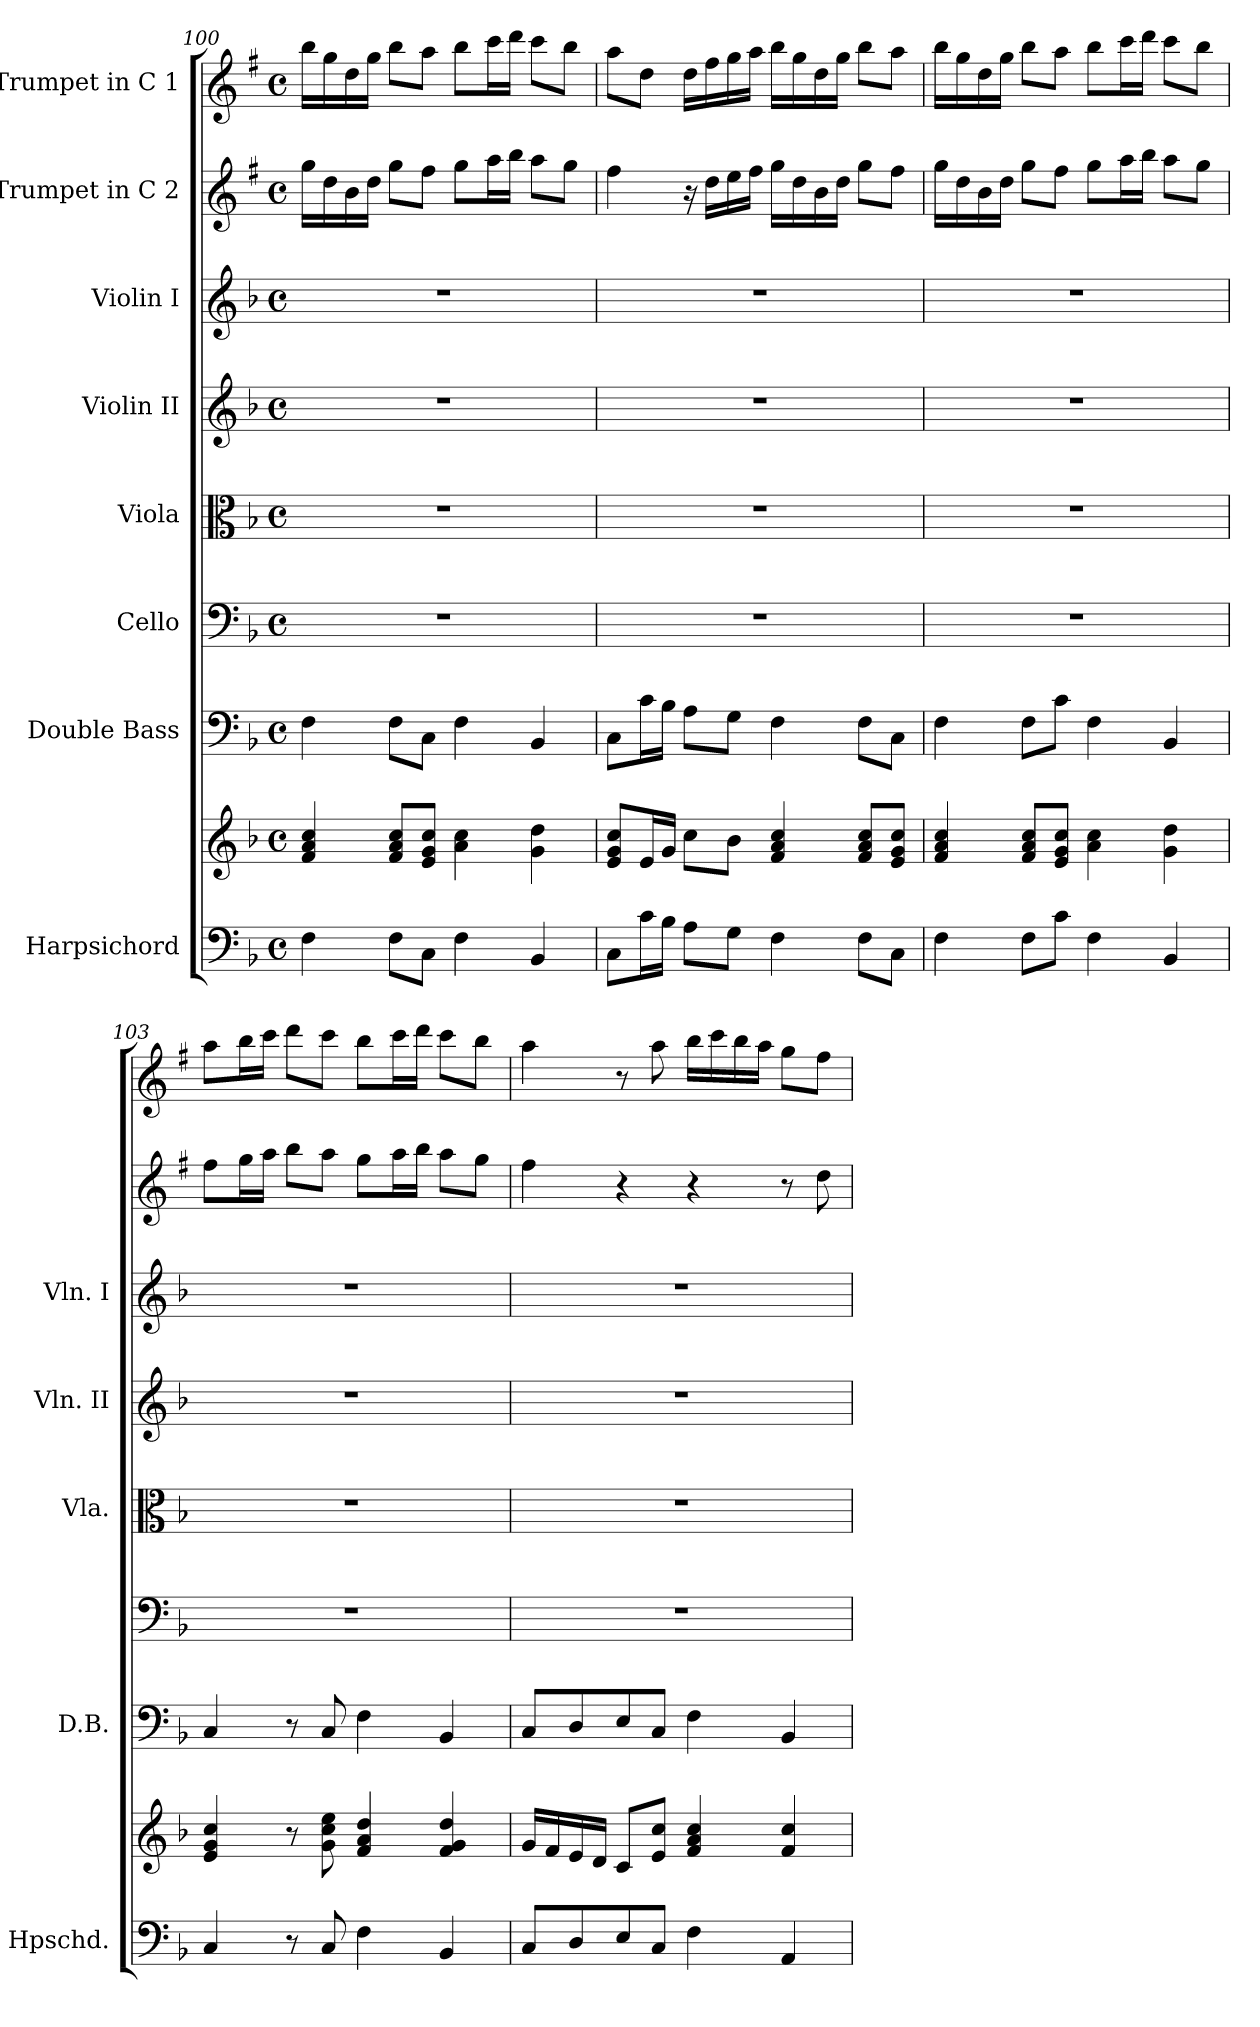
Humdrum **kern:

**kern	**kern	**kern	**kern	**kern	**kern	**kern	**kern	**kern
*part8	*part8	*part7	*part6	*part5	*part4	*part3	*part2	*part1
*staff9	*staff8	*staff7	*staff6	*staff5	*staff4	*staff3	*staff2	*staff1
*I"Harpsichord	*	*I"Double Bass	*I"Cello	*I"Viola	*I"Violin II	*I"Violin I	*I"Trumpet in C 2	*I"Trumpet in C 1
*I'Hpschd.	*	*I'D.B.	*	*I'Vla.	*I'Vln. II	*I'Vln. I	*	*
*clefF4	*clefG2	*clefF4	*clefF4	*clefC3	*clefG2	*clefG2	*clefG2	*clefG2
*	*	*ITrd7c12	*	*	*	*	*ITrd1c2	*ITrd1c2
*k[b-]	*k[b-]	*k[b-]	*k[b-]	*k[b-]	*k[b-]	*k[b-]	*k[b-]	*k[b-]
*F:	*F:	*F:	*F:	*F:	*F:	*F:	*F:	*F:
*M4/4	*M4/4	*M4/4	*M4/4	*M4/4	*M4/4	*M4/4	*M4/4	*M4/4
*met(c)	*met(c)	*met(c)	*met(c)	*met(c)	*met(c)	*met(c)	*met(c)	*met(c)
=100	=100	=100	=100	=100	=100	=100	=100	=100
4F\	4f/ 4a/ 4cc/	4FF\	1r	1r	1r	1r	16ff\LL	16aa\LL
.	.	.	.	.	.	.	16cc\	16ff\
.	.	.	.	.	.	.	16a\	16cc\
.	.	.	.	.	.	.	16cc\JJ	16ff\JJ
8F\L	8f/ 8a/ 8cc/L	8FF\L	.	.	.	.	8ff\L	8aa\L
8C\J	8e/ 8g/ 8cc/J	8CC\J	.	.	.	.	8ee\J	8gg\J
4F\	4a\ 4cc\	4FF\	.	.	.	.	8ff\L	8aa\L
.	.	.	.	.	.	.	16gg\L	16bb-\L
.	.	.	.	.	.	.	16aa\JJ	16ccc\JJ
4BB-/	4g\ 4dd\	4BBB-/	.	.	.	.	8gg\L	8bb-\L
.	.	.	.	.	.	.	8ff\J	8aa\J
!!LO:PB:g=z
=101	=101	=101	=101	=101	=101	=101	=101	=101
8C\L	8e/ 8g/ 8cc/L	8CC\L	1r	1r	1r	1r	4ee\	8gg\L
16c\L	16e/L	16C\L	.	.	.	.	.	8cc\J
16B-\JJ	16g/JJ	16BB-\JJ	.	.	.	.	.	.
8A\L	8cc\L	8AA\L	.	.	.	.	16r	16cc\LL
.	.	.	.	.	.	.	16cc\LL	16ee\
8G\J	8b-\J	8GG\J	.	.	.	.	16dd\	16ff\
.	.	.	.	.	.	.	16ee\JJ	16gg\JJ
4F\	4f/ 4a/ 4cc/	4FF\	.	.	.	.	16ff\LL	16aa\LL
.	.	.	.	.	.	.	16cc\	16ff\
.	.	.	.	.	.	.	16a\	16cc\
.	.	.	.	.	.	.	16cc\JJ	16ff\JJ
8F\L	8f/ 8a/ 8cc/L	8FF\L	.	.	.	.	8ff\L	8aa\L
8C\J	8e/ 8g/ 8cc/J	8CC\J	.	.	.	.	8ee\J	8gg\J
=102	=102	=102	=102	=102	=102	=102	=102	=102
4F\	4f/ 4a/ 4cc/	4FF\	1r	1r	1r	1r	16ff\LL	16aa\LL
.	.	.	.	.	.	.	16cc\	16ff\
.	.	.	.	.	.	.	16a\	16cc\
.	.	.	.	.	.	.	16cc\JJ	16ff\JJ
8F\L	8f/ 8a/ 8cc/L	8FF\L	.	.	.	.	8ff\L	8aa\L
8c\J	8e/ 8g/ 8cc/J	8C\J	.	.	.	.	8ee\J	8gg\J
4F\	4a\ 4cc\	4FF\	.	.	.	.	8ff\L	8aa\L
.	.	.	.	.	.	.	16gg\L	16bb-\L
.	.	.	.	.	.	.	16aa\JJ	16ccc\JJ
4BB-/	4g\ 4dd\	4BBB-/	.	.	.	.	8gg\L	8bb-\L
.	.	.	.	.	.	.	8ff\J	8aa\J
!!LO:PB:g=z
=103	=103	=103	=103	=103	=103	=103	=103	=103
4C/	4e/ 4g/ 4cc/	4CC/	1r	1r	1r	1r	8ee\L	8gg\L
.	.	.	.	.	.	.	16ff\L	16aa\L
.	.	.	.	.	.	.	16gg\JJ	16bb-\JJ
8r	8r	8r	.	.	.	.	8aa\L	8ccc\L
8C/	8g\ 8cc\ 8ee\	8CC/	.	.	.	.	8gg\J	8bb-\J
4F\	4f/ 4a/ 4dd/	4FF\	.	.	.	.	8ff\L	8aa\L
.	.	.	.	.	.	.	16gg\L	16bb-\L
.	.	.	.	.	.	.	16aa\JJ	16ccc\JJ
4BB-/	4f/ 4g/ 4dd/	4BBB-/	.	.	.	.	8gg\L	8bb-\L
.	.	.	.	.	.	.	8ff\J	8aa\J
!!LO:PB:g=z
=104	=104	=104	=104	=104	=104	=104	=104	=104
8C/L	16g/LL	8CC/L	1r	1r	1r	1r	4ee\	4gg\
.	16f/	.	.	.	.	.	.	.
8D/	16e/	8DD/	.	.	.	.	.	.
.	16d/JJ	.	.	.	.	.	.	.
8E/	8c/L	8EE/	.	.	.	.	4r	8r
8C/J	8e/ 8cc/J	8CC/J	.	.	.	.	.	8gg\
4F\	4f/ 4a/ 4cc/	4FF\	.	.	.	.	4r	16aa\LL
.	.	.	.	.	.	.	.	16bb-\
.	.	.	.	.	.	.	.	16aa\
.	.	.	.	.	.	.	.	16gg\JJ
4AA/	4f/ 4cc/	4BBB-/	.	.	.	.	8r	8ff\L
.	.	.	.	.	.	.	8cc\	8ee\J
=	=	=	=	=	=	=	=	=
*-	*-	*-	*-	*-	*-	*-	*-	*-
